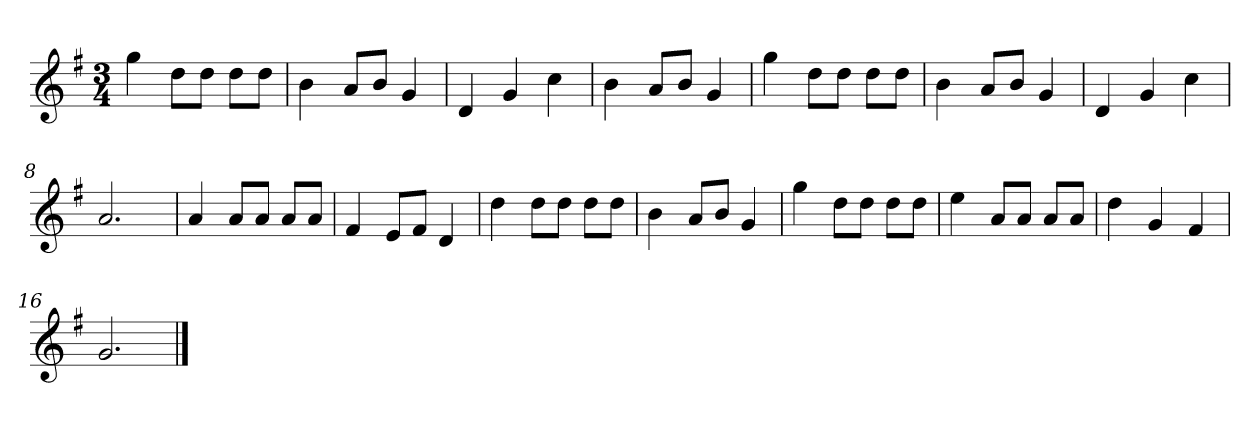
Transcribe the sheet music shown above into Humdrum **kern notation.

**kern
*part1
*staff1
*k[f#]
*M3/4
*MM120
=1
4gg
8ddL
8ddJ
8ddL
8ddJ
=2
4b
8aL
8bJ
4g
=3
4d
4g
4cc
=4
4b
8aL
8bJ
4g
=5
4gg
8ddL
8ddJ
8ddL
8ddJ
=6
4b
8aL
8bJ
4g
=7
4d
4g
4cc
=8
2.a
=9
4a
8aL
8aJ
8aL
8aJ
=10
4f#
8eL
8f#J
4d
=11
4dd
8ddL
8ddJ
8ddL
8ddJ
=12
4b
8aL
8bJ
4g
=13
4gg
8ddL
8ddJ
8ddL
8ddJ
=14
4ee
8aL
8aJ
8aL
8aJ
=15
4dd
4g
4f#
=16
2.g
==
*-
